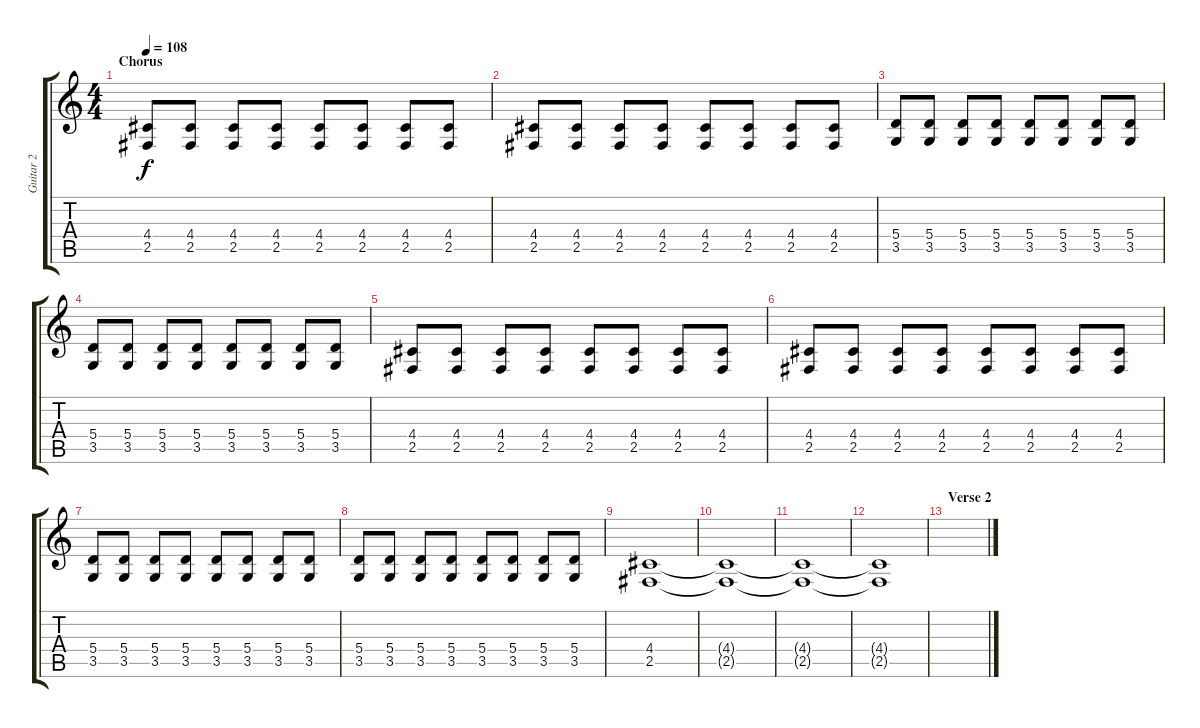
\track ("Guitar 2" "Guitar 2") {instrument distortionguitar}
\staff {score tabs}
\tuning (B3 Gb3 D3 A2 E2 B1) {hide}
\ts (4 4)
\section ("" "Chorus")
\tempo 108
\clef g2
\ks c
(4.4 2.5).8{dy f} (4.4 2.5).8 (4.4 2.5).8 (4.4 2.5).8 (4.4 2.5).8 (4.4 2.5).8 (4.4 2.5).8 (4.4 2.5).8 |
(4.4 2.5).8 (4.4 2.5).8 (4.4 2.5).8 (4.4 2.5).8 (4.4 2.5).8 (4.4 2.5).8 (4.4 2.5).8 (4.4 2.5).8 |
(5.4 3.5).8 (5.4 3.5).8 (5.4 3.5).8 (5.4 3.5).8 (5.4 3.5).8 (5.4 3.5).8 (5.4 3.5).8 (5.4 3.5).8 |
(5.4 3.5).8 (5.4 3.5).8 (5.4 3.5).8 (5.4 3.5).8 (5.4 3.5).8 (5.4 3.5).8 (5.4 3.5).8 (5.4 3.5).8 |
(4.4 2.5).8 (4.4 2.5).8 (4.4 2.5).8 (4.4 2.5).8 (4.4 2.5).8 (4.4 2.5).8 (4.4 2.5).8 (4.4 2.5).8 |
(4.4 2.5).8 (4.4 2.5).8 (4.4 2.5).8 (4.4 2.5).8 (4.4 2.5).8 (4.4 2.5).8 (4.4 2.5).8 (4.4 2.5).8 |
(5.4 3.5).8 (5.4 3.5).8 (5.4 3.5).8 (5.4 3.5).8 (5.4 3.5).8 (5.4 3.5).8 (5.4 3.5).8 (5.4 3.5).8 |
(5.4 3.5).8 (5.4 3.5).8 (5.4 3.5).8 (5.4 3.5).8 (5.4 3.5).8 (5.4 3.5).8 (5.4 3.5).8 (5.4 3.5).8 |
(4.4 2.5).1 |
(4.4{t} 2.5{t}).1 |
(4.4{t} 2.5{t}).1 |
(4.4{t} 2.5{t}).1 |
\section ("" "Verse 2")
